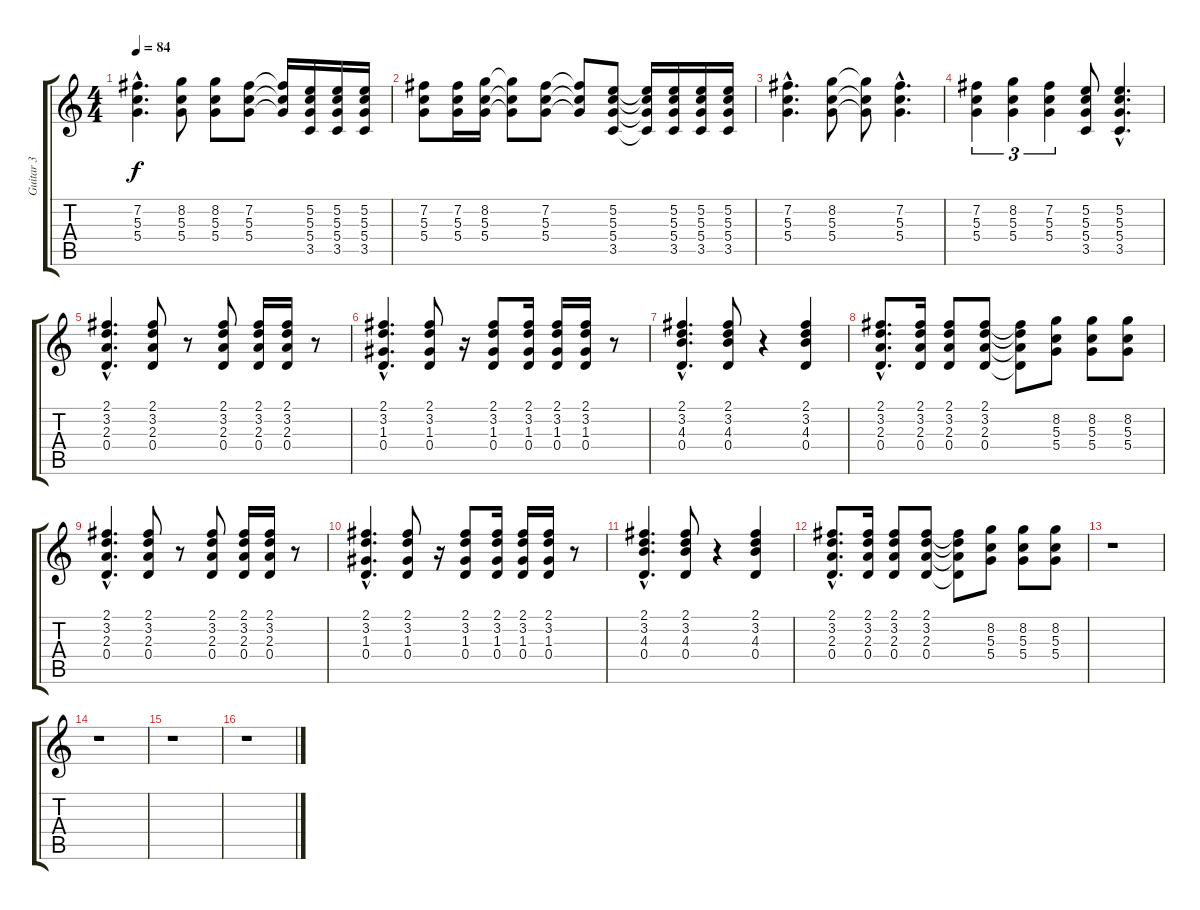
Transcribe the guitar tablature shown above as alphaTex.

\track ("Guitar 3" "Guitar 3") {instrument acousticguitarsteel}
\staff {score tabs}
\tuning (E4 B3 G3 D3 A2 E2) {hide}
\ts (4 4)
\tempo 84
\clef g2
\ks c
(7.2{hac} 5.3{hac} 5.4{hac}).4{d dy f} (8.2 5.3 5.4).8 (8.2 5.3 5.4).8 (7.2 5.3 5.4).8 (7.2{t} 5.3{t} 5.4{t}).16 (5.2 5.3 5.4 3.5).16 (5.2 5.3 5.4 3.5).16 (5.2 5.3 5.4 3.5).16 |
(7.2 5.3 5.4).8 (7.2 5.3 5.4).16 (8.2 5.3 5.4).16 (8.2{t} 5.3{t} 5.4{t}).8 (7.2 5.3 5.4).8 (7.2{t} 5.3{t} 5.4{t}).8 (5.2 5.3 5.4 3.5).8 (5.2{t} 5.3{t} 5.4{t} 3.5{t}).16 (5.2 5.3 5.4 3.5).16 (5.2 5.3 5.4 3.5).16 (5.2 5.3 5.4 3.5).16 |
(7.2{hac} 5.3{hac} 5.4{hac}).4{d} (8.2 5.3 5.4).8 (8.2{t} 5.3{t} 5.4{t}).8 (7.2{hac} 5.3{hac} 5.4{hac}).4{d} |
(7.2 5.3 5.4).4{tu (3 2)} (8.2 5.3 5.4).4{tu (3 2)} (7.2 5.3 5.4).4{tu (3 2)} (5.2 5.3 5.4 3.5).8 (5.2{hac} 5.3{hac} 5.4{hac} 3.5{hac}).4{d} |
(2.1{hac} 3.2{hac} 2.3{hac} 0.4{hac}).4{d} (2.1 3.2 2.3 0.4).8 r.8 (2.1 3.2 2.3 0.4).8 (2.1 3.2 2.3 0.4).16 (2.1 3.2 2.3 0.4).16 r.8 |
(2.1{hac} 3.2{hac} 1.3{hac} 0.4{hac}).4{d} (2.1 3.2 1.3 0.4).8 r.16 (2.1 3.2 1.3 0.4).8 (2.1 3.2 1.3 0.4).16 (2.1 3.2 1.3 0.4).16 (2.1 3.2 1.3 0.4).16 r.8 |
(2.1{hac} 3.2{hac} 4.3{hac} 0.4{hac}).4{d} (2.1 3.2 4.3 0.4).8 r.4 (2.1 3.2 4.3 0.4).4 |
(2.1{hac} 3.2{hac} 2.3{hac} 0.4{hac}).8{d} (2.1 3.2 2.3 0.4).16 (2.1 3.2 2.3 0.4).8 (2.1 3.2 2.3 0.4).8 (2.1{t} 3.2{t} 2.3{t} 0.4{t}).8 (8.2 5.3 5.4).8 (8.2 5.3 5.4).8 (8.2 5.3 5.4).8 |
(2.1{hac} 3.2{hac} 2.3{hac} 0.4{hac}).4{d} (2.1 3.2 2.3 0.4).8 r.8 (2.1 3.2 2.3 0.4).8 (2.1 3.2 2.3 0.4).16 (2.1 3.2 2.3 0.4).16 r.8 |
(2.1{hac} 3.2{hac} 1.3{hac} 0.4{hac}).4{d} (2.1 3.2 1.3 0.4).8 r.16 (2.1 3.2 1.3 0.4).8 (2.1 3.2 1.3 0.4).16 (2.1 3.2 1.3 0.4).16 (2.1 3.2 1.3 0.4).16 r.8 |
(2.1{hac} 3.2{hac} 4.3{hac} 0.4{hac}).4{d} (2.1 3.2 4.3 0.4).8 r.4 (2.1 3.2 4.3 0.4).4 |
(2.1{hac} 3.2{hac} 2.3{hac} 0.4{hac}).8{d} (2.1 3.2 2.3 0.4).16 (2.1 3.2 2.3 0.4).8 (2.1 3.2 2.3 0.4).8 (2.1{t} 3.2{t} 2.3{t} 0.4{t}).8 (8.2 5.3 5.4).8 (8.2 5.3 5.4).8 (8.2 5.3 5.4).8 |
r.1 |
r.1 |
r.1 |
r.1
